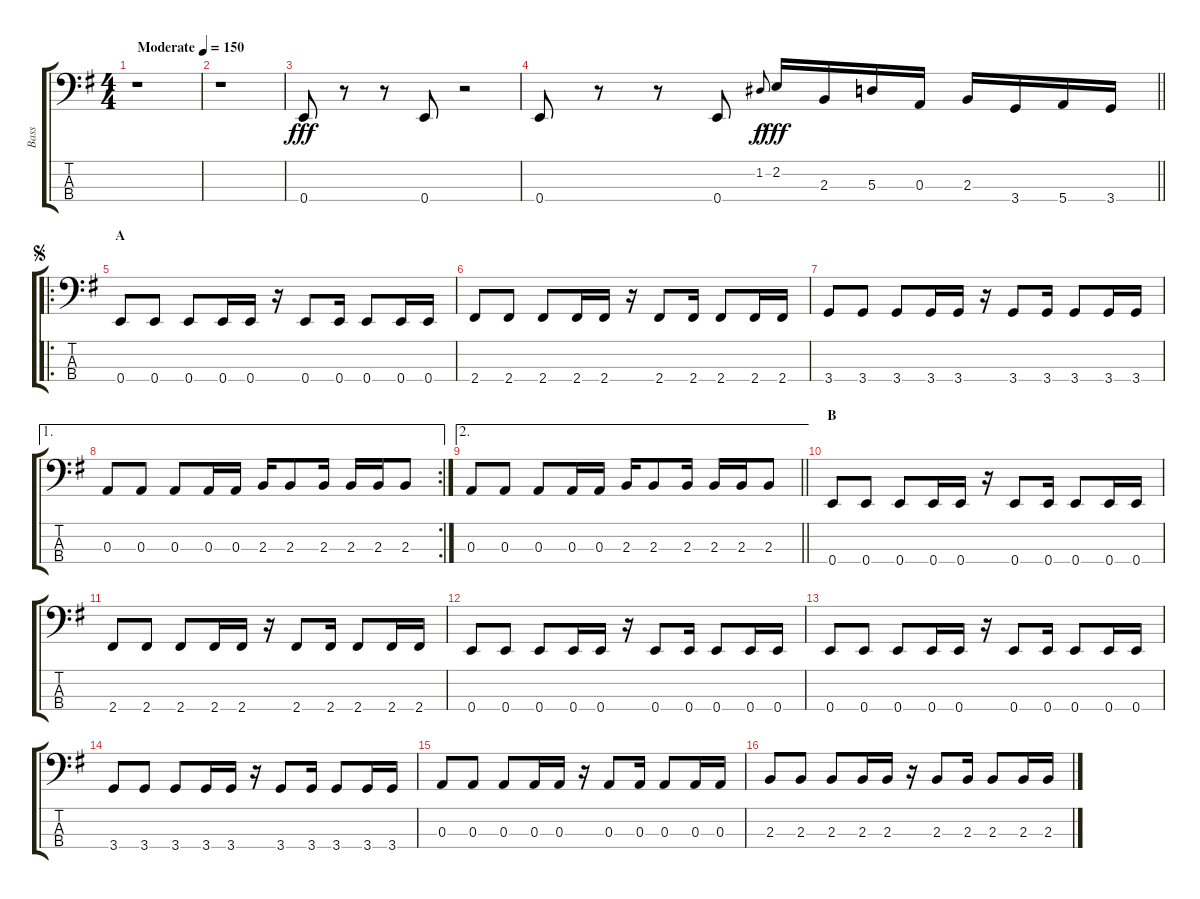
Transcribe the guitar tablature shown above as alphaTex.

\track ("Bass" "Bass") {instrument electricbasspick}
\staff {score tabs}
\tuning (G2 D2 A1 E1) {hide}
\ts (4 4)
\tempo (150 "Moderate")
\clef f4
\ks eminor
r.1{dy fff instrument electricbasspick} |
r.1 |
0.4.8 r.8 r.8 0.4.8 r.2 |
\barLineRight lightlight
0.4.8 r.8 r.8 0.4.8 1.2.8{gr onbeat dy f} 2.2.16{dy fff} 2.3.16 5.3.16 0.3.16 2.3.16 3.4.16 5.4.16 3.4.16 |
\ro
\section ("" "A")
\jump segno
0.4.8 0.4.8 0.4.8 0.4.16 0.4.16 r.16 0.4.8 0.4.16 0.4.8 0.4.16 0.4.16 |
2.4.8 2.4.8 2.4.8 2.4.16 2.4.16 r.16 2.4.8 2.4.16 2.4.8 2.4.16 2.4.16 |
3.4.8 3.4.8 3.4.8 3.4.16 3.4.16 r.16 3.4.8 3.4.16 3.4.8 3.4.16 3.4.16 |
\ae 1
\rc 2
0.3.8 0.3.8 0.3.8 0.3.16 0.3.16 2.3.16 2.3.8 2.3.16 2.3.16 2.3.16 2.3.8 |
\ae 2
\barLineRight lightlight
0.3.8 0.3.8 0.3.8 0.3.16 0.3.16 2.3.16 2.3.8 2.3.16 2.3.16 2.3.16 2.3.8 |
\section ("" "B")
0.4.8 0.4.8 0.4.8 0.4.16 0.4.16 r.16 0.4.8 0.4.16 0.4.8 0.4.16 0.4.16 |
2.4.8 2.4.8 2.4.8 2.4.16 2.4.16 r.16 2.4.8 2.4.16 2.4.8 2.4.16 2.4.16 |
0.4.8 0.4.8 0.4.8 0.4.16 0.4.16 r.16 0.4.8 0.4.16 0.4.8 0.4.16 0.4.16 |
0.4.8 0.4.8 0.4.8 0.4.16 0.4.16 r.16 0.4.8 0.4.16 0.4.8 0.4.16 0.4.16 |
3.4.8 3.4.8 3.4.8 3.4.16 3.4.16 r.16 3.4.8 3.4.16 3.4.8 3.4.16 3.4.16 |
0.3.8 0.3.8 0.3.8 0.3.16 0.3.16 r.16 0.3.8 0.3.16 0.3.8 0.3.16 0.3.16 |
2.3.8 2.3.8 2.3.8 2.3.16 2.3.16 r.16 2.3.8 2.3.16 2.3.8 2.3.16 2.3.16
